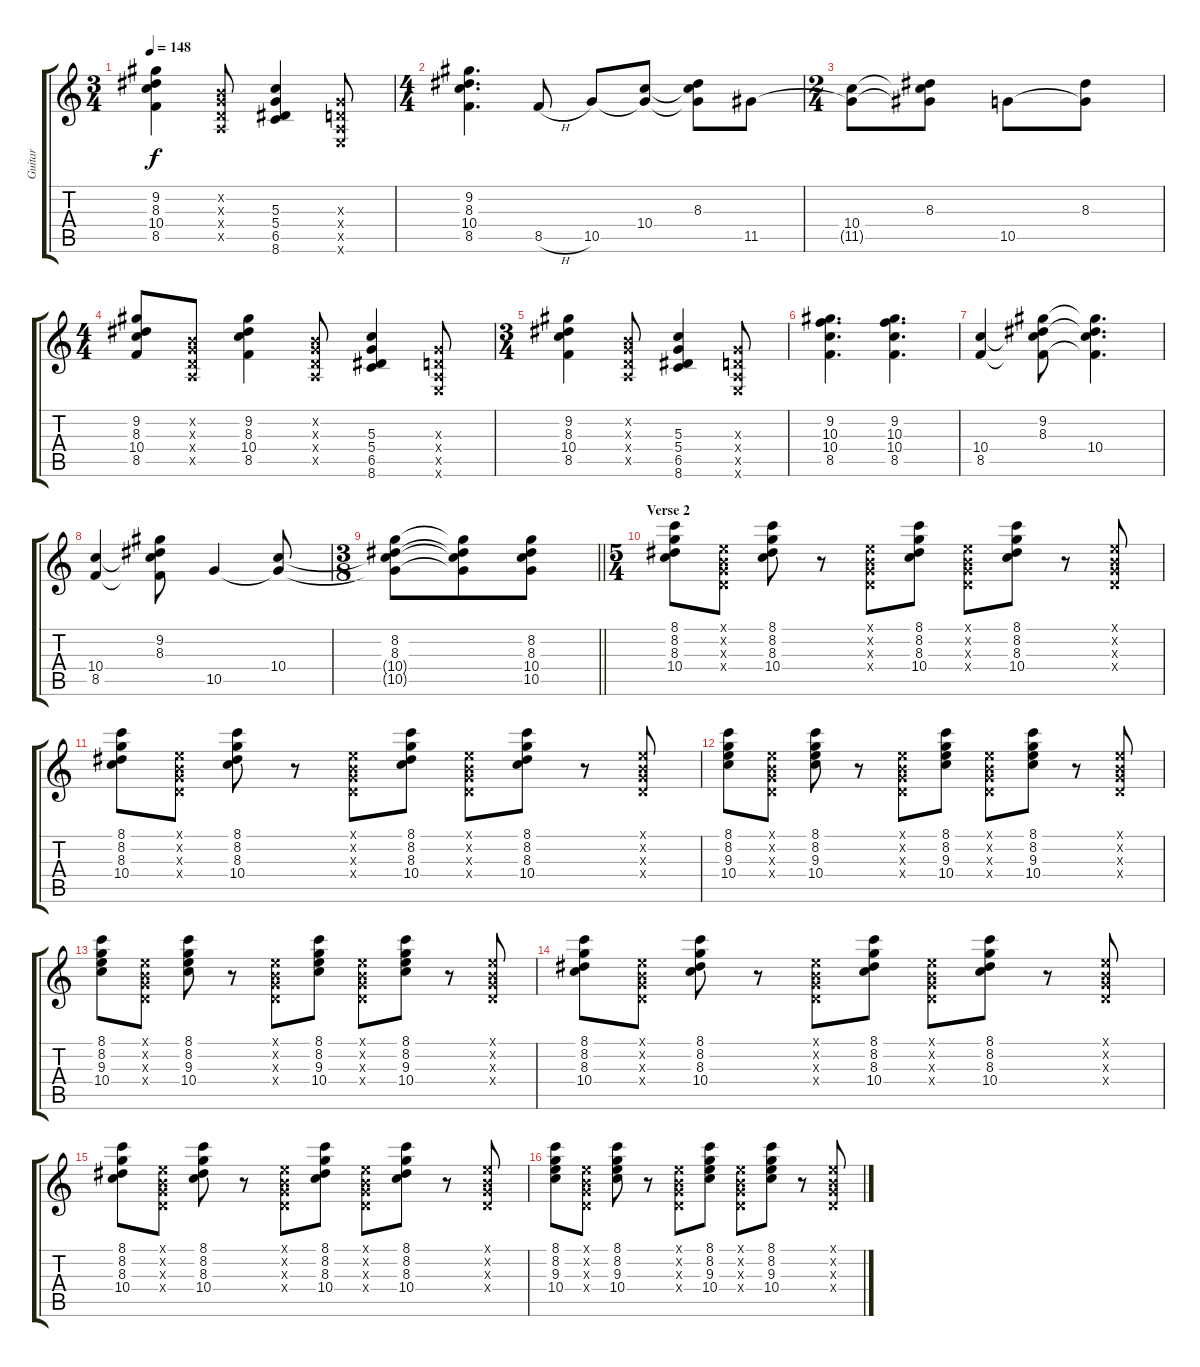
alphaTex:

\track ("Guitar" "Guitar") {instrument overdrivenguitar}
\staff {score tabs}
\tuning (E4 B3 G3 D3 A2 E2) {hide}
\ts (3 4)
\tempo 148
\clef g2
\ks c
(9.2 8.3 10.4 8.5).4{dy f} (0.2{x} 0.3{x} 0.4{x} 0.5{x}).8 (5.3 5.4 6.5 8.6).4 (0.3{x} 0.4{x} 0.5{x} 0.6{x}).8 |
\ts (4 4)
(9.2 8.3 10.4 8.5).4{d} 8.5{h}.8 10.5.8 (10.4 10.5{t}).8 (8.3 10.4{t} 10.5{t}).8 11.5.8 |
\ts (2 4)
(10.4 11.5{t}).8 (8.3 10.4{t} 11.5{t}).8 10.5.8 (8.3 10.5{t}).8 |
\ts (4 4)
(9.2 8.3 10.4 8.5).8 (0.2{x} 0.3{x} 0.4{x} 0.5{x}).8 (9.2 8.3 10.4 8.5).4 (0.2{x} 0.3{x} 0.4{x} 0.5{x}).8 (5.3 5.4 6.5 8.6).4 (0.3{x} 0.4{x} 0.5{x} 0.6{x}).8 |
\ts (3 4)
(9.2 8.3 10.4 8.5).4 (0.2{x} 0.3{x} 0.4{x} 0.5{x}).8 (5.3 5.4 6.5 8.6).4 (0.3{x} 0.4{x} 0.5{x} 0.6{x}).8 |
(9.2 10.3 10.4 8.5).4{d} (9.2 10.3 10.4 8.5).4{d} |
(10.4 8.5).4 (9.2 8.3 10.4{t} 8.5{t}).8 (9.2{t} 8.3{t} 10.4 8.5{t}).4{d} |
(10.4 8.5).4 (9.2 8.3 10.4{t} 8.5{t}).8 10.5.4 (10.4 10.5{t}).8 |
\ts (3 8)
\barLineRight lightlight
(8.2 8.3 10.4{t} 10.5{t}).8 (8.2{t} 8.3{t} 10.4{t} 10.5{t}).8 (8.2 8.3 10.4 10.5).8 |
\ts (5 4)
\section ("" "Verse 2")
(8.1 8.2 8.3 10.4).8 (0.1{x} 0.2{x} 0.3{x} 0.4{x}).8 (8.1 8.2 8.3 10.4).8 r.8 (0.1{x} 0.2{x} 0.3{x} 0.4{x}).8 (8.1 8.2 8.3 10.4).8 (0.1{x} 0.2{x} 0.3{x} 0.4{x}).8 (8.1 8.2 8.3 10.4).8 r.8 (0.1{x} 0.2{x} 0.3{x} 0.4{x}).8 |
(8.1 8.2 8.3 10.4).8 (0.1{x} 0.2{x} 0.3{x} 0.4{x}).8 (8.1 8.2 8.3 10.4).8 r.8 (0.1{x} 0.2{x} 0.3{x} 0.4{x}).8 (8.1 8.2 8.3 10.4).8 (0.1{x} 0.2{x} 0.3{x} 0.4{x}).8 (8.1 8.2 8.3 10.4).8 r.8 (0.1{x} 0.2{x} 0.3{x} 0.4{x}).8 |
(8.1 8.2 9.3 10.4).8 (0.1{x} 0.2{x} 0.3{x} 0.4{x}).8 (8.1 8.2 9.3 10.4).8 r.8 (0.1{x} 0.2{x} 0.3{x} 0.4{x}).8 (8.1 8.2 9.3 10.4).8 (0.1{x} 0.2{x} 0.3{x} 0.4{x}).8 (8.1 8.2 9.3 10.4).8 r.8 (0.1{x} 0.2{x} 0.3{x} 0.4{x}).8 |
(8.1 8.2 9.3 10.4).8 (0.1{x} 0.2{x} 0.3{x} 0.4{x}).8 (8.1 8.2 9.3 10.4).8 r.8 (0.1{x} 0.2{x} 0.3{x} 0.4{x}).8 (8.1 8.2 9.3 10.4).8 (0.1{x} 0.2{x} 0.3{x} 0.4{x}).8 (8.1 8.2 9.3 10.4).8 r.8 (0.1{x} 0.2{x} 0.3{x} 0.4{x}).8 |
(8.1 8.2 8.3 10.4).8 (0.1{x} 0.2{x} 0.3{x} 0.4{x}).8 (8.1 8.2 8.3 10.4).8 r.8 (0.1{x} 0.2{x} 0.3{x} 0.4{x}).8 (8.1 8.2 8.3 10.4).8 (0.1{x} 0.2{x} 0.3{x} 0.4{x}).8 (8.1 8.2 8.3 10.4).8 r.8 (0.1{x} 0.2{x} 0.3{x} 0.4{x}).8 |
(8.1 8.2 8.3 10.4).8 (0.1{x} 0.2{x} 0.3{x} 0.4{x}).8 (8.1 8.2 8.3 10.4).8 r.8 (0.1{x} 0.2{x} 0.3{x} 0.4{x}).8 (8.1 8.2 8.3 10.4).8 (0.1{x} 0.2{x} 0.3{x} 0.4{x}).8 (8.1 8.2 8.3 10.4).8 r.8 (0.1{x} 0.2{x} 0.3{x} 0.4{x}).8 |
(8.1 8.2 9.3 10.4).8 (0.1{x} 0.2{x} 0.3{x} 0.4{x}).8 (8.1 8.2 9.3 10.4).8 r.8 (0.1{x} 0.2{x} 0.3{x} 0.4{x}).8 (8.1 8.2 9.3 10.4).8 (0.1{x} 0.2{x} 0.3{x} 0.4{x}).8 (8.1 8.2 9.3 10.4).8 r.8 (0.1{x} 0.2{x} 0.3{x} 0.4{x}).8
